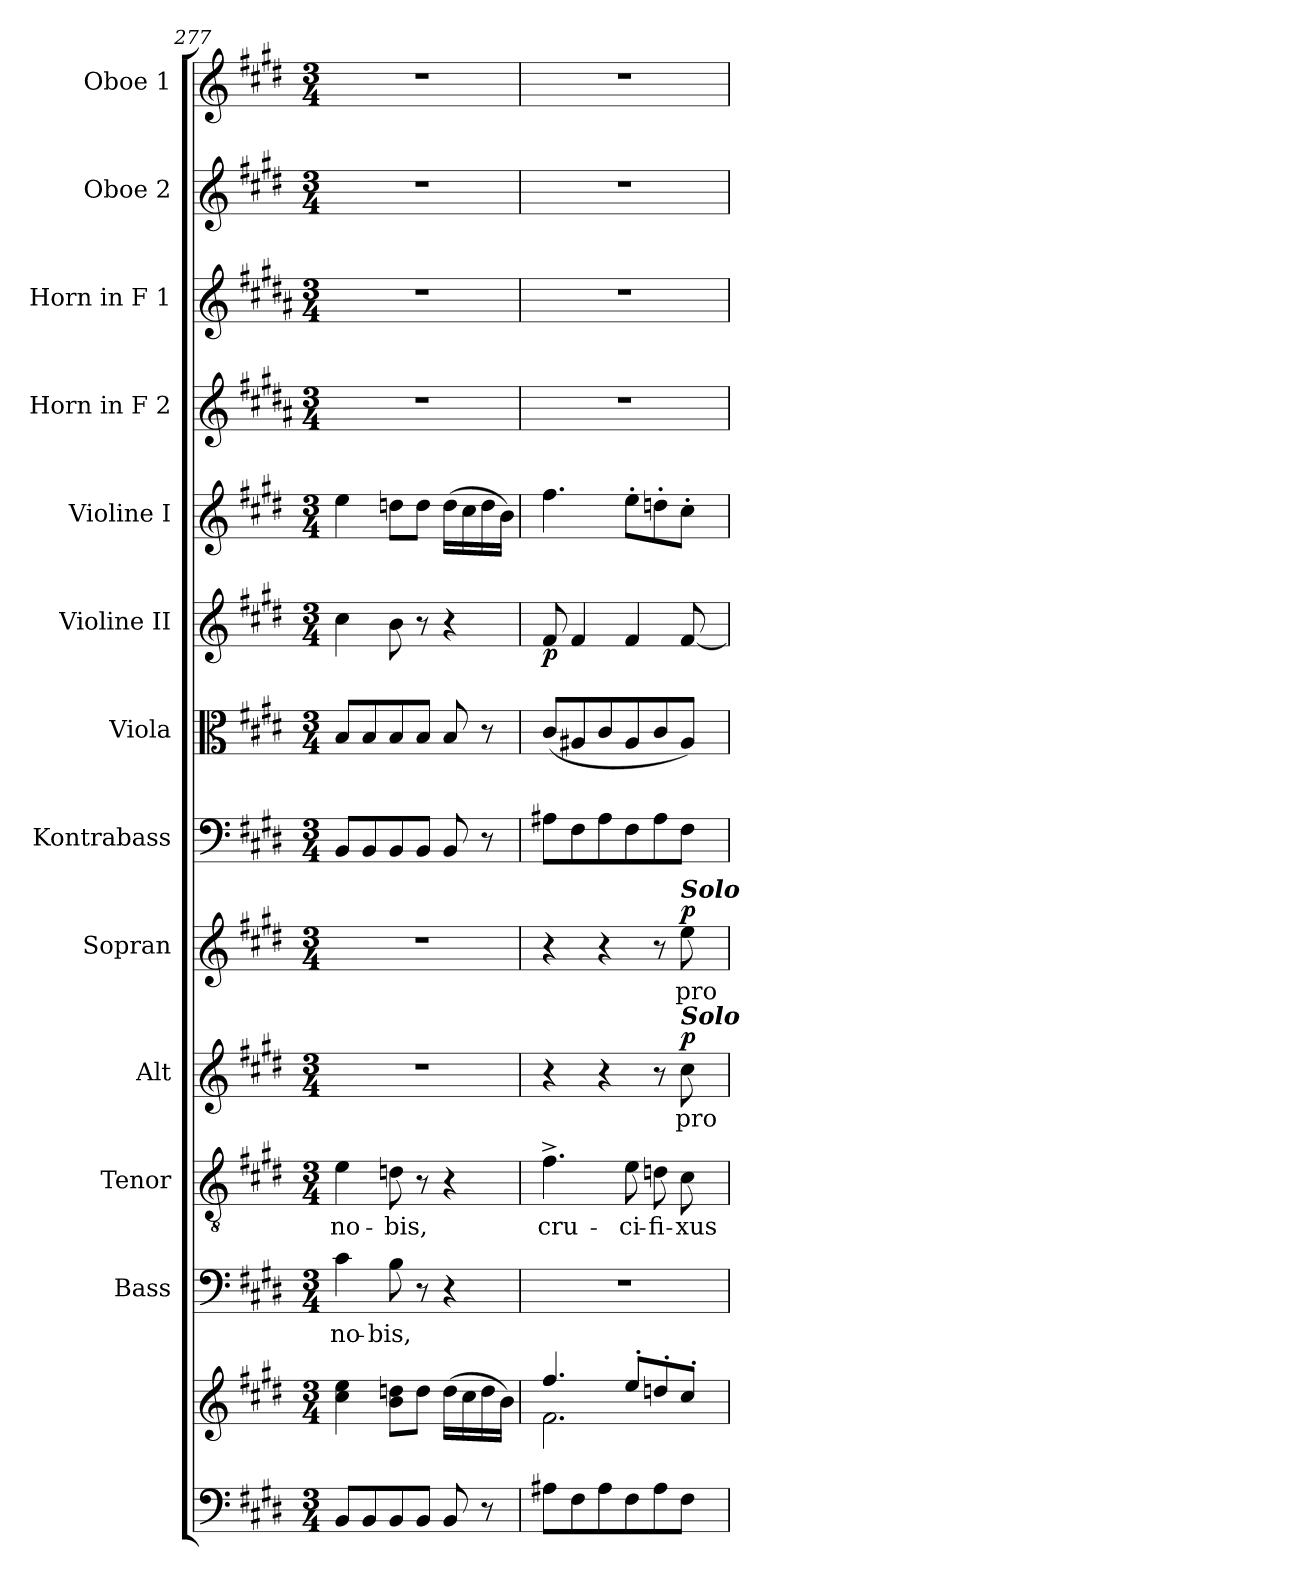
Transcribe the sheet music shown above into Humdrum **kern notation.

**kern	**kern	**kern	**text	**kern	**text	**kern	**text	**dynam	**kern	**text	**dynam	**kern	**kern	**kern	**dynam	**kern	**kern	**kern	**kern	**kern
*part13	*part13	*part12	*part12	*part11	*part11	*part10	*part10	*part10	*part9	*part9	*part9	*part8	*part7	*part6	*part6	*part5	*part4	*part3	*part2	*part1
*staff14	*staff13	*staff12	*staff12	*staff11	*staff11	*staff10	*staff10	*staff10	*staff9	*staff9	*staff9	*staff8	*staff7	*staff6	*staff6	*staff5	*staff4	*staff3	*staff2	*staff1
*	*	*I"Bass	*	*I"Tenor	*	*I"Alt	*	*	*I"Sopran	*	*	*I"Kontrabass	*I"Viola	*I"Violine II	*	*I"Violine I	*I"Horn in F 2	*I"Horn in F 1	*I"Oboe 2	*I"Oboe 1
*	*	*I'B.	*	*I'T.	*	*I'A.	*	*	*I'S.	*	*	*I'Kb.	*I'Vla.	*I'Vl. II	*	*I'Vl. I	*	*	*I'Ob.. 2	*I'Ob. 1
*clefF4	*clefG2	*clefF4	*	*clefGv2	*	*clefG2	*	*	*clefG2	*	*	*clefF4	*clefC3	*clefG2	*	*clefG2	*clefG2	*clefG2	*clefG2	*clefG2
*	*	*	*	*	*	*	*	*	*	*	*	*ITrd7c12	*	*	*	*	*ITrd4c7	*ITrd4c7	*	*
*k[f#c#g#d#]	*k[f#c#g#d#]	*k[f#c#g#d#]	*	*k[f#c#g#d#]	*	*k[f#c#g#d#]	*	*	*k[f#c#g#d#]	*	*	*k[f#c#g#d#]	*k[f#c#g#d#]	*k[f#c#g#d#]	*	*k[f#c#g#d#]	*k[f#c#g#d#]	*k[f#c#g#d#]	*k[f#c#g#d#]	*k[f#c#g#d#]
*E:	*E:	*E:	*	*E:	*	*E:	*	*	*E:	*	*	*E:	*E:	*E:	*	*E:	*E:	*E:	*E:	*E:
*M3/4	*M3/4	*M3/4	*	*M3/4	*	*M3/4	*	*	*M3/4	*	*	*M3/4	*M3/4	*M3/4	*	*M3/4	*M3/4	*M3/4	*M3/4	*M3/4
=277	=277	=277	=277	=277	=277	=277	=277	=277	=277	=277	=277	=277	=277	=277	=277	=277	=277	=277	=277	=277
!	!	!	!LO:LY:b	!	!LO:LY:b	!	!	!	!	!	!	!	!	!	!	!	!	!	!	!
8BB/L	4cc#\ 4ee\	4c#\	no-	4e\	no-	2.r	.	.	2.r	.	.	8BBB/L	8B/L	4cc#\	.	4ee\	2.r	2.r	2.r	2.r
8BB/	.	.	.	.	.	.	.	.	.	.	.	8BBB/	8B/	.	.	.	.	.	.	.
!	!	!	!LO:LY:b	!	!LO:LY:b	!	!	!	!	!	!	!	!	!	!	!	!	!	!	!
8BB/	8b\ 8ddn\L	8B\	-bis,	8dn\	-bis,	.	.	.	.	.	.	8BBB/	8B/	8b\	.	8ddn\L	.	.	.	.
8BB/J	8dd\J	8r	.	8r	.	.	.	.	.	.	.	8BBB/J	8B/J	8r	.	8dd\J	.	.	.	.
8BB/	(>16dd\LL	4r	.	4r	.	.	.	.	.	.	.	8BBB/	8B/	4r	.	(>16dd\LL	.	.	.	.
.	16cc#\	.	.	.	.	.	.	.	.	.	.	.	.	.	.	16cc#\	.	.	.	.
8r	16dd\	.	.	.	.	.	.	.	.	.	.	8r	8r	.	.	16dd\	.	.	.	.
.	16b\JJ)	.	.	.	.	.	.	.	.	.	.	.	.	.	.	16b\JJ)	.	.	.	.
=278	=278	=278	=278	=278	=278	=278	=278	=278	=278	=278	=278	=278	=278	=278	=278	=278	=278	=278	=278	=278
*	*^	*	*	*	*	*	*	*	*	*	*	*	*	*	*	*	*	*	*	*
!	!	!	!	!	!	!LO:LY:b	!	!	!	!	!	!	!	!	!	!LO:DY:b	!	!	!	!	!
8A#X\L	4.ff#/	2.f#\	2.r	.	4.f#^>\	cru-	4r	.	.	4r	.	.	8AA#X\L	(<8c#/L	8f#/	p	4.ff#\	2.r	2.r	2.r	2.r
8F#\	.	.	.	.	.	.	.	.	.	.	.	.	8FF#\	8A#X/	4f#/	.	.	.	.	.	.
8A#\	.	.	.	.	.	.	4r	.	.	4r	.	.	8AA#\	8c#/	.	.	.	.	.	.	.
!	!	!	!	!	!	!LO:LY:b	!	!	!	!	!	!	!	!	!	!	!	!	!	!	!
8F#\	8ee'</L	.	.	.	8e\	-ci-	.	.	.	.	.	.	8FF#\	8A#/	4f#/	.	8ee'>\L	.	.	.	.
!	!	!	!	!	!	!LO:LY:b	!	!	!	!	!	!	!	!	!	!	!	!	!	!	!
8A#\	8ddn'</	.	.	.	8dn\	-fi-	8r	.	.	8r	.	.	8AA#\	8c#/	.	.	8ddn'>\	.	.	.	.
!	!	!	!	!	!	!	!	!	!	!LO:TX:a:Bi:t=Solo	!	!	!	!	!	!	!	!	!	!	!
!	!	!	!	!	!	!	!LO:TX:a:Bi:t=Solo	!	!	!	!	!	!	!	!	!	!	!	!	!	!
!	!	!	!	!	!	!LO:LY:b	!	!LO:LY:b	!LO:DY:a	!	!LO:LY:b	!LO:DY:a	!	!	!	!	!	!	!	!	!
8F#\J	8cc#'</J	.	.	.	8c#\	-xus	8cc#\	pro	p	8ee\	pro	p	8FF#\J	8A#/J)	[8f#/	.	8cc#'>\J	.	.	.	.
*	*v	*v	*	*	*	*	*	*	*	*	*	*	*	*	*	*	*	*	*	*	*
=	=	=	=	=	=	=	=	=	=	=	=	=	=	=	=	=	=	=	=	=
*-	*-	*-	*-	*-	*-	*-	*-	*-	*-	*-	*-	*-	*-	*-	*-	*-	*-	*-	*-	*-
